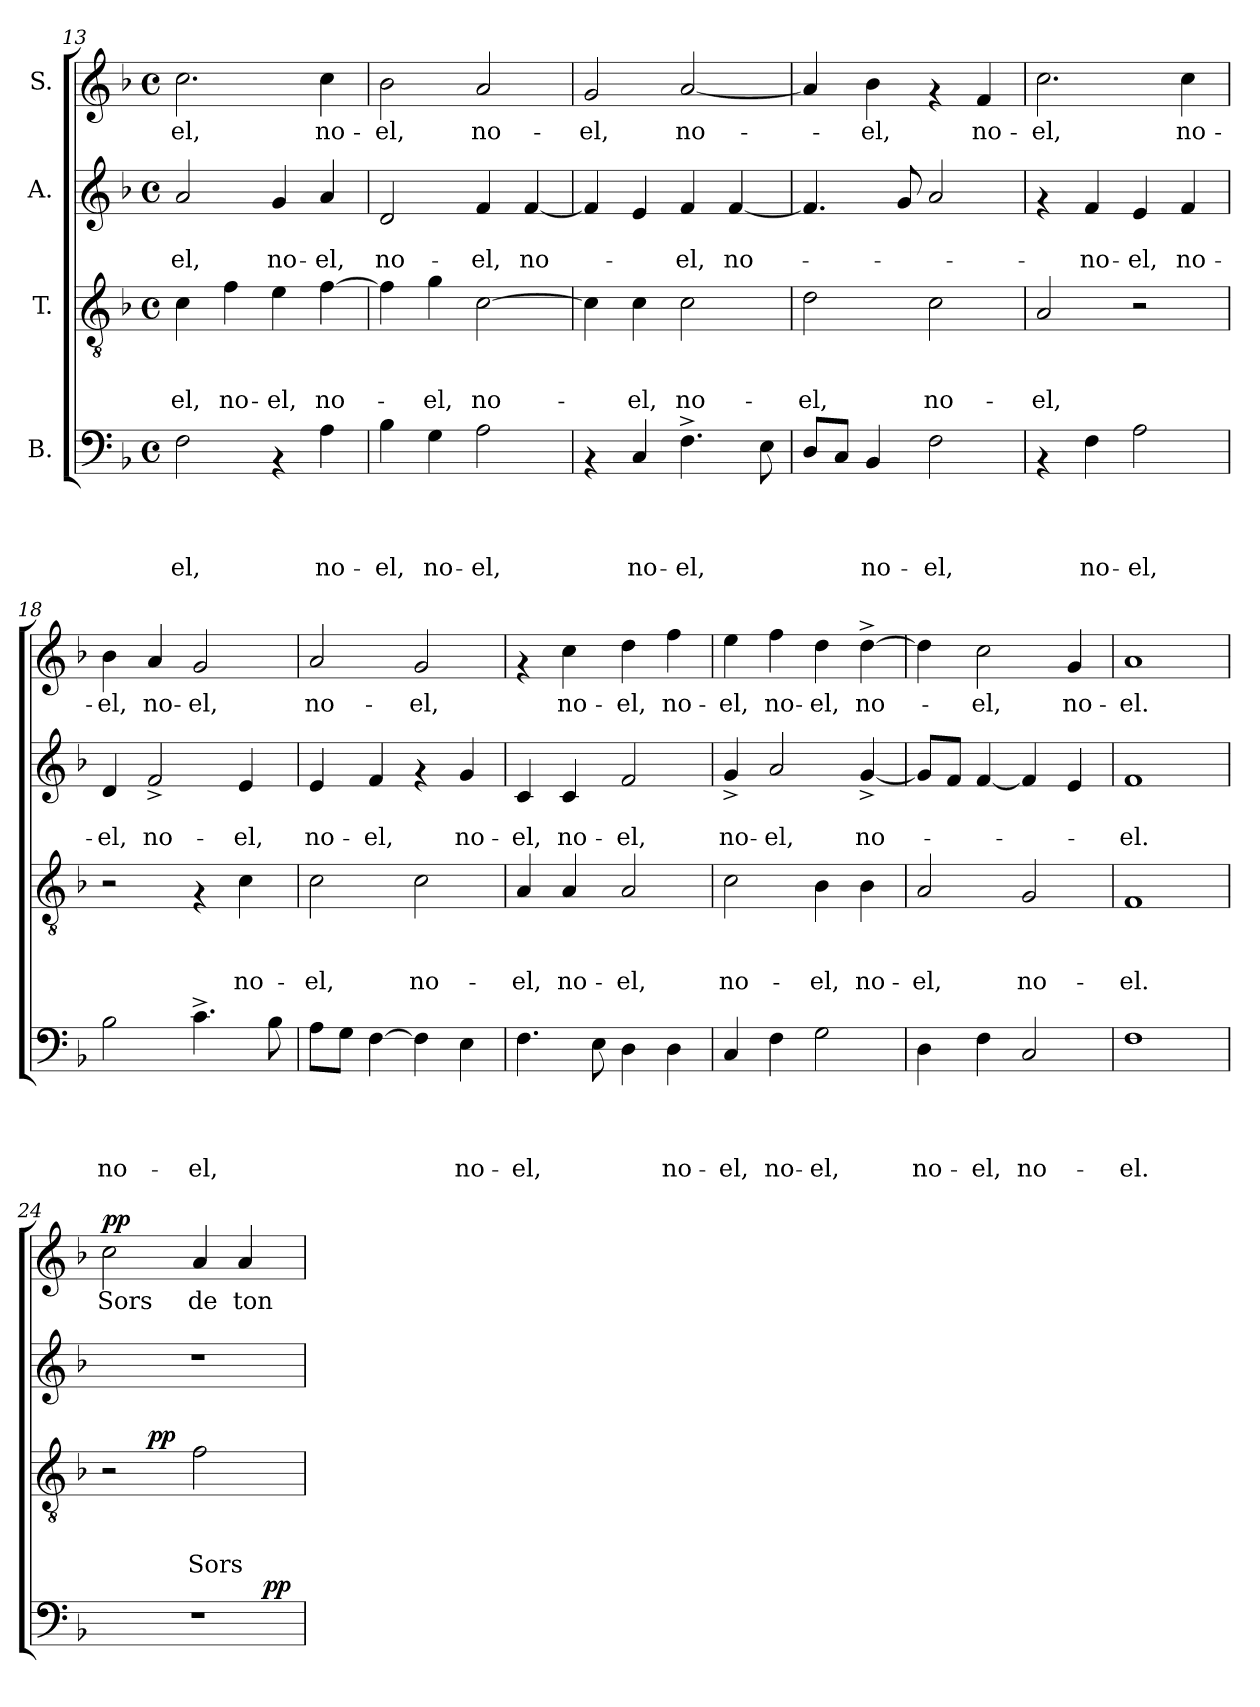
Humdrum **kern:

**kern	**text	**text	**text	**text	**dynam	**kern	**text	**text	**text	**dynam	**kern	**text	**text	**kern	**text	**dynam
*part4	*part4	*part4	*part4	*part4	*part4	*part3	*part3	*part3	*part3	*part3	*part2	*part2	*part2	*part1	*part1	*part1
*staff4	*staff4	*staff4	*staff4	*staff4	*staff4	*staff3	*staff3	*staff3	*staff3	*staff3	*staff2	*staff2	*staff2	*staff1	*staff1	*staff1
*I"B.	*	*	*	*	*	*I"T.	*	*	*	*	*I"A.	*	*	*I"S.	*	*
*clefF4	*	*	*	*	*	*clefGv2	*	*	*	*	*clefG2	*	*	*clefG2	*	*
*k[b-]	*	*	*	*	*	*k[b-]	*	*	*	*	*k[b-]	*	*	*k[b-]	*	*
*F:	*	*	*	*	*	*F:	*	*	*	*	*F:	*	*	*F:	*	*
*M4/4	*	*	*	*	*	*M4/4	*	*	*	*	*M4/4	*	*	*M4/4	*	*
*met(c)	*	*	*	*	*	*met(c)	*	*	*	*	*met(c)	*	*	*met(c)	*	*
=13	=13	=13	=13	=13	=13	=13	=13	=13	=13	=13	=13	=13	=13	=13	=13	=13
!	!	!	!	!LO:LY:b	!	!	!	!	!LO:LY:b	!	!	!	!LO:LY:b	!	!LO:LY:b	!
2F\	.	.	.	-el,	.	4c\	.	.	-el,	.	2a/	.	-el,	2.cc\	-el,	.
!	!	!	!	!	!	!	!	!	!LO:LY:b	!	!	!	!	!	!	!
.	.	.	.	.	.	4f\	.	.	no-	.	.	.	.	.	.	.
!	!	!	!	!	!	!	!	!	!LO:LY:b	!	!	!	!LO:LY:b	!	!	!
4rAA	.	.	.	.	.	4e\	.	.	-el,	.	4g/	.	no-	.	.	.
!	!	!	!	!LO:LY:b	!	!	!	!	!LO:LY:b	!	!	!	!LO:LY:b	!	!LO:LY:b	!
4A\	.	.	.	no-	.	[>4f\	.	.	no-	.	4a/	.	-el,	4cc\	no-	.
=14	=14	=14	=14	=14	=14	=14	=14	=14	=14	=14	=14	=14	=14	=14	=14	=14
!	!	!	!	!LO:LY:b	!	!	!	!	!	!	!	!	!LO:LY:b	!	!LO:LY:b	!
4B-\	.	.	.	-el,	.	4f\]	.	.	.	.	2d/	.	no-	2b-\	-el,	.
!	!	!	!	!LO:LY:b	!	!	!	!	!LO:LY:b	!	!	!	!	!	!	!
4G\	.	.	.	no-	.	4g\	.	.	-el,	.	.	.	.	.	.	.
!	!	!	!	!LO:LY:b	!	!	!	!	!LO:LY:b	!	!	!	!LO:LY:b	!	!LO:LY:b	!
2A\	.	.	.	-el,	.	[>2c\	.	.	no-	.	4f/	.	-el,	2a/	no-	.
!	!	!	!	!	!	!	!	!	!	!	!	!	!LO:LY:b	!	!	!
.	.	.	.	.	.	.	.	.	.	.	[>4f/	.	no-	.	.	.
=15	=15	=15	=15	=15	=15	=15	=15	=15	=15	=15	=15	=15	=15	=15	=15	=15
!	!	!	!	!	!	!	!	!	!	!	!	!	!	!	!LO:LY:b	!
4rAA	.	.	.	.	.	4c\]	.	.	.	.	4f/]	.	.	2g/	-el,	.
!	!	!	!	!LO:LY:b	!	!	!	!	!LO:LY:b	!	!	!	!	!	!	!
4C/	.	.	.	no-	.	4c\	.	.	-el,	.	4e/	.	.	.	.	.
!	!	!	!	!LO:LY:b	!	!	!	!	!LO:LY:b	!	!	!	!LO:LY:b	!	!LO:LY:b	!
4.F^>\	.	.	.	-el,	.	2c\	.	.	no-	.	4f/	.	-el,	[>2a/	no-	.
!	!	!	!	!	!	!	!	!	!	!	!	!	!LO:LY:b	!	!	!
.	.	.	.	.	.	.	.	.	.	.	[>4f/	.	no-	.	.	.
8E\	.	.	.	.	.	.	.	.	.	.	.	.	.	.	.	.
=16	=16	=16	=16	=16	=16	=16	=16	=16	=16	=16	=16	=16	=16	=16	=16	=16
!	!	!	!	!	!	!	!	!	!LO:LY:b	!	!	!	!	!	!	!
8D/L	.	.	.	.	.	2d\	.	.	-el,	.	4.f/]	.	.	4a/]	.	.
8C/J	.	.	.	.	.	.	.	.	.	.	.	.	.	.	.	.
!	!	!	!	!LO:LY:b	!	!	!	!	!	!	!	!	!	!	!LO:LY:b	!
4BB-/	.	.	.	no-	.	.	.	.	.	.	.	.	.	4b-\	-el,	.
.	.	.	.	.	.	.	.	.	.	.	8g/	.	.	.	.	.
!	!	!	!	!LO:LY:b	!	!	!	!	!LO:LY:b	!	!	!	!	!	!	!
2F\	.	.	.	-el,	.	2c\	.	.	no-	.	2a/	.	.	4rf	.	.
!	!	!	!	!	!	!	!	!	!	!	!	!	!	!	!LO:LY:b	!
.	.	.	.	.	.	.	.	.	.	.	.	.	.	4f/	no-	.
=17	=17	=17	=17	=17	=17	=17	=17	=17	=17	=17	=17	=17	=17	=17	=17	=17
!	!	!	!	!	!	!	!	!	!LO:LY:b	!	!	!	!	!	!LO:LY:b	!
4rAA	.	.	.	.	.	2A/	.	.	-el,	.	4rf	.	.	2.cc\	-el,	.
!	!	!	!	!LO:LY:b	!	!	!	!	!	!	!	!	!LO:LY:b	!	!	!
4F\	.	.	.	no-	.	.	.	.	.	.	4f/	.	-no-	.	.	.
!	!	!	!	!LO:LY:b	!	!	!	!	!	!	!	!	!LO:LY:b	!	!	!
2A\	.	.	.	-el,	.	2r	.	.	.	.	4e/	.	-el,	.	.	.
!	!	!	!	!	!	!	!	!	!	!	!	!	!LO:LY:b	!	!LO:LY:b	!
.	.	.	.	.	.	.	.	.	.	.	4f/	.	no-	4cc\	no-	.
!!LO:PB:g=z
=18	=18	=18	=18	=18	=18	=18	=18	=18	=18	=18	=18	=18	=18	=18	=18	=18
!	!	!	!	!LO:LY:b	!	!	!	!	!	!	!	!	!LO:LY:b	!	!LO:LY:b	!
2B-\	.	.	.	no-	.	2r	.	.	.	.	4d/	.	-el,	4b-\	-el,	.
!	!	!	!	!	!	!	!	!	!	!	!	!	!LO:LY:b	!	!LO:LY:b	!
.	.	.	.	.	.	.	.	.	.	.	2f^</	.	no-	4a/	no-	.
!	!	!	!	!LO:LY:b	!	!	!	!	!	!	!	!	!	!	!LO:LY:b	!
4.c^>\	.	.	.	-el,	.	4rF	.	.	.	.	.	.	.	2g/	-el,	.
!	!	!	!	!	!	!	!	!	!LO:LY:b	!	!	!	!LO:LY:b	!	!	!
.	.	.	.	.	.	4c\	.	.	no-	.	4e/	.	-el,	.	.	.
8B-\	.	.	.	.	.	.	.	.	.	.	.	.	.	.	.	.
=19	=19	=19	=19	=19	=19	=19	=19	=19	=19	=19	=19	=19	=19	=19	=19	=19
!	!	!	!	!	!	!	!	!	!LO:LY:b	!	!	!	!LO:LY:b	!	!LO:LY:b	!
8A\L	.	.	.	.	.	2c\	.	.	-el,	.	4e/	.	no-	2a/	no-	.
8G\J	.	.	.	.	.	.	.	.	.	.	.	.	.	.	.	.
!	!	!	!	!	!	!	!	!	!	!	!	!	!LO:LY:b	!	!	!
[>4F\	.	.	.	.	.	.	.	.	.	.	4f/	.	-el,	.	.	.
!	!	!	!	!	!	!	!	!	!LO:LY:b	!	!	!	!	!	!LO:LY:b	!
4F\]	.	.	.	.	.	2c\	.	.	no-	.	4rf	.	.	2g/	-el,	.
!	!	!	!	!LO:LY:b	!	!	!	!	!	!	!	!	!LO:LY:b	!	!	!
4E\	.	.	.	no-	.	.	.	.	.	.	4g/	.	no-	.	.	.
=20	=20	=20	=20	=20	=20	=20	=20	=20	=20	=20	=20	=20	=20	=20	=20	=20
!	!	!	!	!LO:LY:b	!	!	!	!	!LO:LY:b	!	!	!	!LO:LY:b	!	!	!
4.F\	.	.	.	-el,	.	4A/	.	.	-el,	.	4c/	.	-el,	4rf	.	.
!	!	!	!	!	!	!	!	!	!LO:LY:b	!	!	!	!LO:LY:b	!	!LO:LY:b	!
.	.	.	.	.	.	4A/	.	.	no-	.	4c/	.	no-	4cc\	no-	.
8E\	.	.	.	.	.	.	.	.	.	.	.	.	.	.	.	.
!	!	!	!	!	!	!	!	!	!LO:LY:b	!	!	!	!LO:LY:b	!	!LO:LY:b	!
4D\	.	.	.	.	.	2A/	.	.	-el,	.	2f/	.	-el,	4dd\	-el,	.
!	!	!	!	!LO:LY:b	!	!	!	!	!	!	!	!	!	!	!LO:LY:b	!
4D\	.	.	.	no-	.	.	.	.	.	.	.	.	.	4ff\	no-	.
=21	=21	=21	=21	=21	=21	=21	=21	=21	=21	=21	=21	=21	=21	=21	=21	=21
!	!	!	!	!LO:LY:b	!	!	!	!	!LO:LY:b	!	!	!	!LO:LY:b	!	!LO:LY:b	!
4C/	.	.	.	-el,	.	2c\	.	.	no-	.	4g^</	.	no-	4ee\	-el,	.
!	!	!	!	!LO:LY:b	!	!	!	!	!	!	!	!	!LO:LY:b	!	!LO:LY:b	!
4F\	.	.	.	no-	.	.	.	.	.	.	2a/	.	-el,	4ff\	no-	.
!	!	!	!	!LO:LY:b	!	!	!	!	!LO:LY:b	!	!	!	!	!	!LO:LY:b	!
2G\	.	.	.	-el,	.	4B-\	.	.	-el,	.	.	.	.	4dd\	-el,	.
!	!	!	!	!	!	!	!	!	!LO:LY:b	!	!	!	!LO:LY:b	!	!LO:LY:b	!
.	.	.	.	.	.	4B-\	.	.	no-	.	[>4g^</	.	no-	[>4dd^>\	no-	.
=22	=22	=22	=22	=22	=22	=22	=22	=22	=22	=22	=22	=22	=22	=22	=22	=22
!	!	!	!	!LO:LY:b	!	!	!	!	!LO:LY:b	!	!	!	!	!	!	!
4D\	.	.	.	no-	.	2A/	.	.	-el,	.	8g/L]	.	.	4dd\]	.	.
.	.	.	.	.	.	.	.	.	.	.	8f/J	.	.	.	.	.
!	!	!	!	!LO:LY:b	!	!	!	!	!	!	!	!	!	!	!LO:LY:b	!
4F\	.	.	.	-el,	.	.	.	.	.	.	[>4f/	.	.	2cc\	-el,	.
!	!	!	!	!LO:LY:b	!	!	!	!	!LO:LY:b	!	!	!	!	!	!	!
2C/	.	.	.	no-	.	2G/	.	.	no-	.	4f/]	.	.	.	.	.
!	!	!	!	!	!	!	!	!	!	!	!	!	!	!	!LO:LY:b	!
.	.	.	.	.	.	.	.	.	.	.	4e/	.	.	4g/	no-	.
=23	=23	=23	=23	=23	=23	=23	=23	=23	=23	=23	=23	=23	=23	=23	=23	=23
!	!	!	!	!LO:LY:b	!	!	!	!	!LO:LY:b	!	!	!	!LO:LY:b	!	!LO:LY:b	!
1F	.	.	.	-el.	.	1F	.	.	-el.	.	1f	.	-el.	1a	-el.	.
!!LO:LB:g=z
=24	=24	=24	=24	=24	=24	=24	=24	=24	=24	=24	=24	=24	=24	=24	=24	=24
!	!	!	!	!	!	!	!	!	!	!	!	!	!	!	!LO:LY:b	!LO:DY:a
*^	*	*	*	*	*	*^	*	*	*	*	*	*	*	*	*	*
1r	2ryy	.	.	.	.	.	2r	4ryy	.	.	.	.	1r	.	.	2cc\	Sors	pp
!	!	!	!	!	!	!	!	!	!	!	!	!LO:DY:a	!	!	!	!	!	!
.	.	.	.	.	.	.	.	2.ryy	.	.	.	pp	.	.	.	.	.	.
!	!	!	!	!	!	!	!	!	!	!	!LO:LY:b	!	!	!	!	!	!LO:LY:b	!
.	4ryy	.	.	.	.	.	2f\	.	.	.	Sors	.	.	.	.	4a/	de	.
!	!	!	!	!	!	!	!	!	!	!	!	!	!	!	!	!	!LO:LY:b	!
.	16.ryy	.	.	.	.	.	.	.	.	.	.	.	.	.	.	4a/	ton	.
!	!	!	!	!	!	!LO:DY:a	!	!	!	!	!	!	!	!	!	!	!	!
.	8ryy	.	.	.	.	pp	.	.	.	.	.	.	.	.	.	.	.	.
.	32ryy	.	.	.	.	.	.	.	.	.	.	.	.	.	.	.	.	.
*v	*v	*	*	*	*	*	*	*	*	*	*	*	*	*	*	*	*	*
*	*	*	*	*	*	*v	*v	*	*	*	*	*	*	*	*	*	*
=	=	=	=	=	=	=	=	=	=	=	=	=	=	=	=	=
*-	*-	*-	*-	*-	*-	*-	*-	*-	*-	*-	*-	*-	*-	*-	*-	*-
